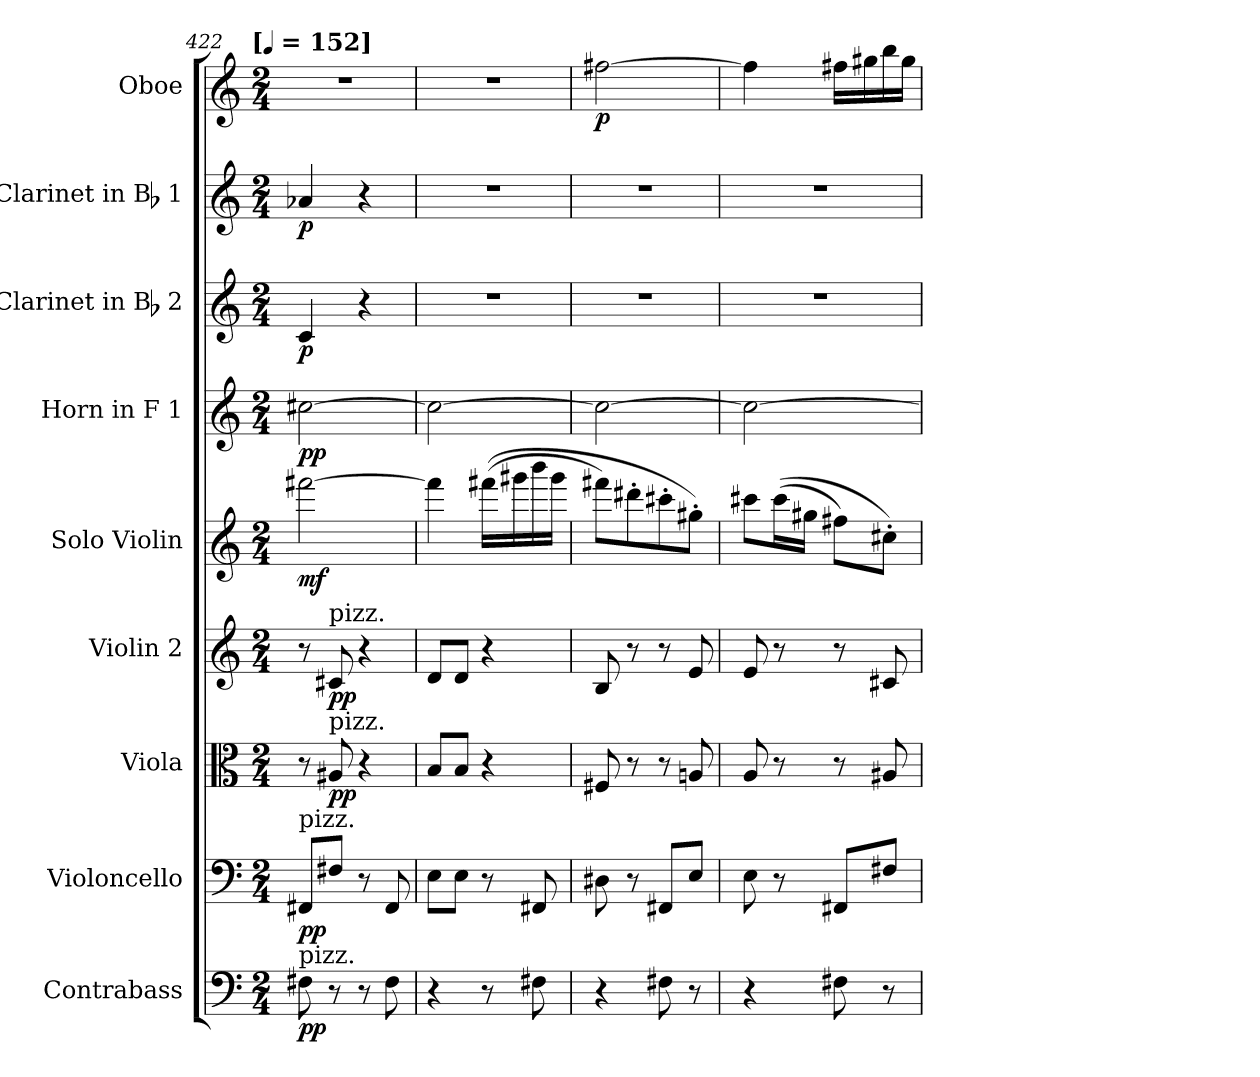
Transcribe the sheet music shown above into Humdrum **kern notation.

**kern	**dynam	**kern	**dynam	**kern	**dynam	**kern	**dynam	**kern	**dynam	**kern	**dynam	**kern	**dynam	**kern	**dynam	**kern	**dynam
*part9	*part9	*part8	*part8	*part7	*part7	*part6	*part6	*part5	*part5	*part4	*part4	*part3	*part3	*part2	*part2	*part1	*part1
*staff9	*staff9	*staff8	*staff8	*staff7	*staff7	*staff6	*staff6	*staff5	*staff5	*staff4	*staff4	*staff3	*staff3	*staff2	*staff2	*staff1	*staff1
*I"Contrabass	*	*I"Violoncello	*	*I"Viola	*	*I"Violin 2	*	*I"Solo Violin	*	*I"Horn in F 1	*	*I"Clarinet in Bb 2	*	*I"Clarinet in Bb 1	*	*I"Oboe	*
*I'Cb.	*	*I'Vc.	*	*I'Vla.	*	*	*	*	*	*I'Hn.	*	*I'Cl.	*	*I'Cl.	*	*I'Ob.	*
*clefF4	*	*clefF4	*	*clefC3	*	*clefG2	*	*clefG2	*	*clefG2	*	*clefG2	*	*clefG2	*	*clefG2	*
*ITrd7c12	*	*	*	*	*	*	*	*	*	*ITrd4c7	*	*ITrd1c2	*	*ITrd1c2	*	*	*
*k[]	*	*k[]	*	*k[]	*	*k[]	*	*k[]	*	*k[b-]	*	*k[b-e-]	*	*k[b-e-]	*	*k[]	*
!!LO:TX:omd:t=[[quarter] = 152]
*M2/4	*	*M2/4	*	*M2/4	*	*M2/4	*	*M2/4	*	*M2/4	*	*M2/4	*	*M2/4	*	*M2/4	*
*MM152	*	*MM152	*	*MM152	*	*MM152	*	*MM152	*	*MM152	*	*MM152	*	*MM152	*	*MM152	*
=422	=422	=422	=422	=422	=422	=422	=422	=422	=422	=422	=422	=422	=422	=422	=422	=422	=422
!	!	!LO:TX:a:t=pizz.	!	!	!	!	!	!	!	!	!	!	!	!	!	!	!
!LO:TX:a:t=pizz.	!	!	!	!	!	!	!	!	!	!	!	!	!	!	!	!	!
8FF#X	pp	8FF#XL	pp	8r	.	8r	.	[2fff#X	mf	[2f#X	pp	4B-	p	4g-X	p	2r	.
!	!	!	!	!	!	!LO:TX:a:t=pizz.	!	!	!	!	!	!	!	!	!	!	!
!	!	!	!	!LO:TX:a:t=pizz.	!	!	!	!	!	!	!	!	!	!	!	!	!
8r	.	8F#XJ	.	8A#X	pp	8c#X	pp	.	.	.	.	.	.	.	.	.	.
8r	.	8r	.	4r	.	4r	.	.	.	.	.	4r	.	4r	.	.	.
8FF#	.	8FF#	.	.	.	.	.	.	.	.	.	.	.	.	.	.	.
=423	=423	=423	=423	=423	=423	=423	=423	=423	=423	=423	=423	=423	=423	=423	=423	=423	=423
4r	.	8EL	.	8BL	.	8dL	.	4fff#]	.	2f#_	.	2r	.	2r	.	2r	.
.	.	8EJ	.	8BJ	.	8dJ	.	.	.	.	.	.	.	.	.	.	.
8r	.	8r	.	4r	.	4r	.	((16fff#XLL	.	.	.	.	.	.	.	.	.
.	.	.	.	.	.	.	.	16ggg#X	.	.	.	.	.	.	.	.	.
8FF#X	.	8FF#X	.	.	.	.	.	16bbb	.	.	.	.	.	.	.	.	.
.	.	.	.	.	.	.	.	16ggg#JJ	.	.	.	.	.	.	.	.	.
=424	=424	=424	=424	=424	=424	=424	=424	=424	=424	=424	=424	=424	=424	=424	=424	=424	=424
4r	.	8D#X	.	8F#X	.	8B	.	8fff#XL)	.	2f#_	.	2r	.	2r	.	[2ff#X	p
.	.	8r	.	8r	.	8r	.	8ddd#X'	.	.	.	.	.	.	.	.	.
8FF#X	.	8FF#XL	.	8r	.	8r	.	8ccc#X'	.	.	.	.	.	.	.	.	.
8r	.	8EJ	.	8An	.	8e	.	8gg#X'J)	.	.	.	.	.	.	.	.	.
=425	=425	=425	=425	=425	=425	=425	=425	=425	=425	=425	=425	=425	=425	=425	=425	=425	=425
4r	.	8E	.	8A	.	8e	.	8ccc#XL	.	2f#_	.	2r	.	2r	.	4ff#]	.
.	.	8r	.	8r	.	8r	.	((16ccc#L	.	.	.	.	.	.	.	.	.
.	.	.	.	.	.	.	.	16gg#XJJ	.	.	.	.	.	.	.	.	.
8FF#X	.	8FF#XL	.	8r	.	8r	.	8ff#XL)	.	.	.	.	.	.	.	16ff#XLL	.
.	.	.	.	.	.	.	.	.	.	.	.	.	.	.	.	16gg#X	.
8r	.	8F#XJ	.	8A#X	.	8c#X	.	8cc#X'J)	.	.	.	.	.	.	.	16bb	.
.	.	.	.	.	.	.	.	.	.	.	.	.	.	.	.	16gg#JJ	.
=	=	=	=	=	=	=	=	=	=	=	=	=	=	=	=	=	=
*-	*-	*-	*-	*-	*-	*-	*-	*-	*-	*-	*-	*-	*-	*-	*-	*-	*-
